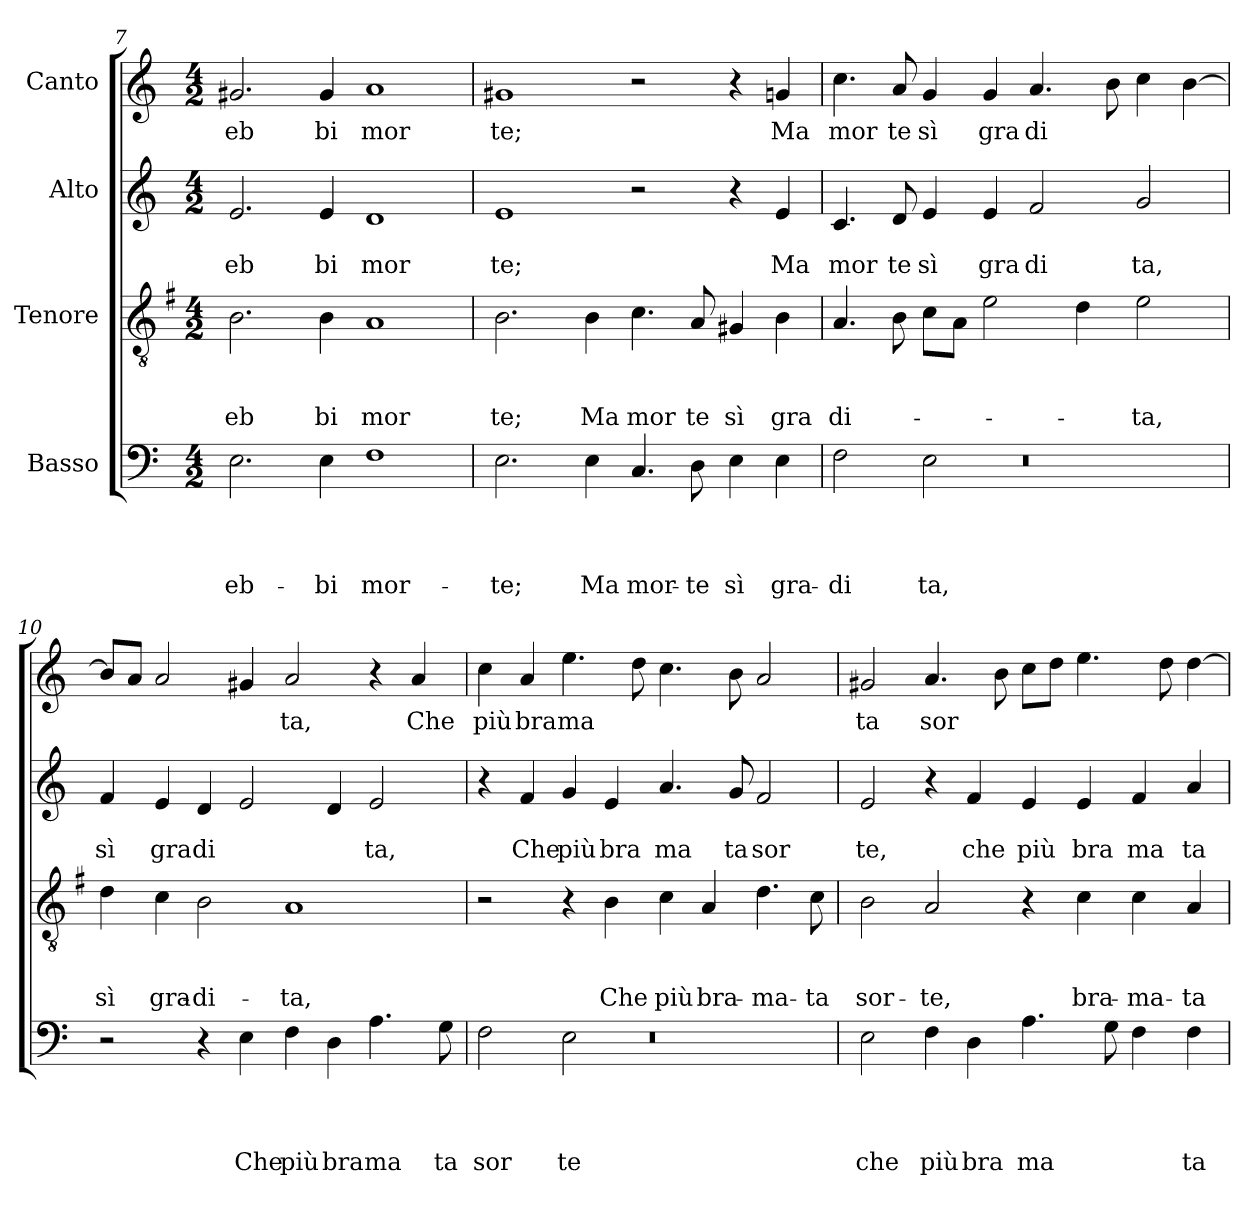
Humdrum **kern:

**kern	**text	**text	**text	**text	**kern	**text	**text	**text	**kern	**text	**text	**kern	**text
*part4	*part4	*part4	*part4	*part4	*part3	*part3	*part3	*part3	*part2	*part2	*part2	*part1	*part1
*staff4	*staff4	*staff4	*staff4	*staff4	*staff3	*staff3	*staff3	*staff3	*staff2	*staff2	*staff2	*staff1	*staff1
*I"Basso	*	*	*	*	*I"Tenore	*	*	*	*I"Alto	*	*	*I"Canto	*
*clefF4	*	*	*	*	*clefGv2	*	*	*	*clefG2	*	*	*clefG2	*
*	*	*	*	*	*ITrd-3c-5	*	*	*	*	*	*	*	*
*k[]	*	*	*	*	*k[]	*	*	*	*k[]	*	*	*k[]	*
*C:	*	*	*	*	*C:	*	*	*	*C:	*	*	*C:	*
*M4/2	*	*	*	*	*M4/2	*	*	*	*M4/2	*	*	*M4/2	*
=7	=7	=7	=7	=7	=7	=7	=7	=7	=7	=7	=7	=7	=7
!	!	!	!	!LO:LY:b	!	!	!	!LO:LY:b	!	!	!LO:LY:b	!	!LO:LY:b
2.E\	.	.	.	eb-	2.e\	.	.	eb	2.e/	.	eb	2.g#X/	eb
!	!	!	!	!LO:LY:b	!	!	!	!LO:LY:b	!	!	!LO:LY:b	!	!LO:LY:b
4E\	.	.	.	-bi	4e\	.	.	bi	4e/	.	bi	4g#/	bi
!	!	!	!	!LO:LY:b	!	!	!	!LO:LY:b	!	!	!LO:LY:b	!	!LO:LY:b
1F	.	.	.	mor-	1d	.	.	mor	1d	.	mor	1a	mor
=8	=8	=8	=8	=8	=8	=8	=8	=8	=8	=8	=8	=8	=8
!	!	!	!	!LO:LY:b	!	!	!	!LO:LY:b	!	!	!LO:LY:b	!	!LO:LY:b
2.E\	.	.	.	-te;	2.e\	.	.	te;	1e	.	te;	1g#X	te;
!	!	!	!	!LO:LY:b	!	!	!	!LO:LY:b	!	!	!	!	!
4E\	.	.	.	Ma	4e\	.	.	Ma	.	.	.	.	.
!	!	!	!	!LO:LY:b	!	!	!	!LO:LY:b	!	!	!	!	!
4.C/	.	.	.	mor-	4.f\	.	.	mor	2r	.	.	2r	.
!	!	!	!	!LO:LY:b	!	!	!	!LO:LY:b	!	!	!	!	!
8D\	.	.	.	-te	8d/	.	.	te	.	.	.	.	.
!	!	!	!	!LO:LY:b	!	!	!	!LO:LY:b	!	!	!	!	!
4E\	.	.	.	sì	4c#X/	.	.	sì	4r	.	.	4r	.
!	!	!	!	!LO:LY:b	!	!	!	!LO:LY:b	!	!	!LO:LY:b	!	!LO:LY:b
4E\	.	.	.	gra-	4e\	.	.	gra	4e/	.	Ma	4gn/	Ma
!!LO:LB:g=z
=9	=9	=9	=9	=9	=9	=9	=9	=9	=9	=9	=9	=9	=9
*^	*	*	*	*	*	*	*	*	*	*	*	*	*
*	*^	*	*	*	*	*	*	*	*	*	*	*	*	*
!	!	!LO:N:vis=1	!	!	!	!LO:LY:b	!	!	!	!LO:LY:b	!	!	!LO:LY:b	!	!LO:LY:b
2F\	2ryy	0r	.	.	.	-di	4.d/	.	.	di-	4.c/	.	mor	4.cc\	mor
!	!	!	!	!	!	!	!	!	!	!	!	!	!LO:LY:b	!	!LO:LY:b
.	.	.	.	.	.	.	8e\	.	.	.	8d/	.	te	8a/	te
!	!	!	!	!	!	!LO:LY:b	!	!	!	!	!	!	!LO:LY:b	!	!LO:LY:b
2ryy	2E\	.	.	.	.	ta,	8f\L	.	.	.	4e/	.	sì	4g/	sì
.	.	.	.	.	.	.	8d\J	.	.	.	.	.	.	.	.
!	!	!	!	!	!	!	!	!	!	!	!	!	!LO:LY:b	!	!LO:LY:b
.	.	.	.	.	.	.	2a\	.	.	.	4e/	.	gra	4g/	gra
!	!	!	!	!	!	!	!	!	!	!	!	!	!LO:LY:b	!	!LO:LY:b
1ryy	1ryy	.	.	.	.	.	.	.	.	.	2f/	.	di	4.a/	di
.	.	.	.	.	.	.	4g\	.	.	.	.	.	.	.	.
.	.	.	.	.	.	.	.	.	.	.	.	.	.	8b\	.
!	!	!	!	!	!	!	!	!	!	!LO:LY:b	!	!	!LO:LY:b	!	!
.	.	.	.	.	.	.	2a\	.	.	-ta,	2g/	.	ta,	4cc\	.
.	.	.	.	.	.	.	.	.	.	.	.	.	.	[<4b\	.
*v	*v	*v	*	*	*	*	*	*	*	*	*	*	*	*	*
=10	=10	=10	=10	=10	=10	=10	=10	=10	=10	=10	=10	=10	=10
!	!	!	!	!	!	!	!	!LO:LY:b	!	!	!LO:LY:b	!	!
2r	.	.	.	.	4g\	.	.	sì	4f/	.	sì	8b/L]	.
.	.	.	.	.	.	.	.	.	.	.	.	8a/J	.
!	!	!	!	!	!	!	!	!LO:LY:b	!	!	!LO:LY:b	!	!
.	.	.	.	.	4f\	.	.	gra-	4e/	.	gra	2a/	.
!	!	!	!	!	!	!	!	!LO:LY:b	!	!	!LO:LY:b	!	!
4r	.	.	.	.	2e\	.	.	-di-	4d/	.	di	.	.
!	!	!	!	!LO:LY:b	!	!	!	!	!	!	!	!	!
4E\	.	.	.	Che	.	.	.	.	2e/	.	.	4g#X/	.
!	!	!	!	!LO:LY:b	!	!	!	!LO:LY:b	!	!	!	!	!LO:LY:b
4F\	.	.	.	più	1d	.	.	-ta,	.	.	.	2a/	ta,
!	!	!	!	!LO:LY:b	!	!	!	!	!	!	!	!	!
4D\	.	.	.	bra	.	.	.	.	4d/	.	.	.	.
!	!	!	!	!LO:LY:b	!	!	!	!	!	!	!LO:LY:b	!	!
4.A\	.	.	.	ma	.	.	.	.	2e/	.	ta,	4r	.
!	!	!	!	!	!	!	!	!	!	!	!	!	!LO:LY:b
.	.	.	.	.	.	.	.	.	.	.	.	4a/	Che
!	!	!	!	!LO:LY:b	!	!	!	!	!	!	!	!	!
8G\	.	.	.	ta	.	.	.	.	.	.	.	.	.
=11	=11	=11	=11	=11	=11	=11	=11	=11	=11	=11	=11	=11	=11
*^	*	*	*	*	*	*	*	*	*	*	*	*	*
*	*^	*	*	*	*	*	*	*	*	*	*	*	*	*
!	!	!LO:N:vis=1	!	!	!	!LO:LY:b	!	!	!	!	!	!	!	!	!LO:LY:b
2F\	2ryy	0r	.	.	.	sor	2r	.	.	.	4r	.	.	4cc\	più
!	!	!	!	!	!	!	!	!	!	!	!	!	!LO:LY:b	!	!LO:LY:b
.	.	.	.	.	.	.	.	.	.	.	4f/	.	Che	4a/	bra
!	!	!	!	!	!	!LO:LY:b	!	!	!	!	!	!	!LO:LY:b	!	!LO:LY:b
2ryy	2E\	.	.	.	.	te	4r	.	.	.	4g/	.	più	4.ee\	ma
!	!	!	!	!	!	!	!	!	!	!LO:LY:b	!	!	!LO:LY:b	!	!
.	.	.	.	.	.	.	4e\	.	.	Che	4e/	.	bra	.	.
.	.	.	.	.	.	.	.	.	.	.	.	.	.	8dd\	.
!	!	!	!	!	!	!	!	!	!	!LO:LY:b	!	!	!LO:LY:b	!	!
1ryy	1ryy	.	.	.	.	.	4f\	.	.	più	4.a/	.	ma	4.cc\	.
!	!	!	!	!	!	!	!	!	!	!LO:LY:b	!	!	!	!	!
.	.	.	.	.	.	.	4d/	.	.	bra-	.	.	.	.	.
!	!	!	!	!	!	!	!	!	!	!	!	!	!LO:LY:b	!	!
.	.	.	.	.	.	.	.	.	.	.	8g/	.	ta	8b\	.
!	!	!	!	!	!	!	!	!	!	!LO:LY:b	!	!	!LO:LY:b	!	!
.	.	.	.	.	.	.	4.g\	.	.	-ma-	2f/	.	sor	2a/	.
!	!	!	!	!	!	!	!	!	!	!LO:LY:b	!	!	!	!	!
.	.	.	.	.	.	.	8f\	.	.	-ta	.	.	.	.	.
*v	*v	*v	*	*	*	*	*	*	*	*	*	*	*	*	*
=12	=12	=12	=12	=12	=12	=12	=12	=12	=12	=12	=12	=12	=12
!	!	!	!	!LO:LY:b	!	!	!	!LO:LY:b	!	!	!LO:LY:b	!	!LO:LY:b
2E\	.	.	.	che	2e\	.	.	sor-	2e/	.	te,	2g#X/	ta
!	!	!	!	!LO:LY:b	!	!	!	!LO:LY:b	!	!	!	!	!LO:LY:b
4F\	.	.	.	più	2d/	.	.	-te,	4r	.	.	4.a/	sor
!	!	!	!	!LO:LY:b	!	!	!	!	!	!	!LO:LY:b	!	!
4D\	.	.	.	bra	.	.	.	.	4f/	.	che	.	.
.	.	.	.	.	.	.	.	.	.	.	.	8b\	.
!	!	!	!	!LO:LY:b	!	!	!	!	!	!	!LO:LY:b	!	!
4.A\	.	.	.	ma	4r	.	.	.	4e/	.	più	8cc\L	.
.	.	.	.	.	.	.	.	.	.	.	.	8dd\J	.
!	!	!	!	!	!	!	!	!LO:LY:b	!	!	!LO:LY:b	!	!
.	.	.	.	.	4f\	.	.	bra-	4e/	.	bra	4.ee\	.
8G\	.	.	.	.	.	.	.	.	.	.	.	.	.
!	!	!	!	!	!	!	!	!LO:LY:b	!	!	!LO:LY:b	!	!
4F\	.	.	.	.	4f\	.	.	-ma-	4f/	.	ma	.	.
.	.	.	.	.	.	.	.	.	.	.	.	8dd\	.
!	!	!	!	!LO:LY:b	!	!	!	!LO:LY:b	!	!	!LO:LY:b	!	!
4F\	.	.	.	ta	4d/	.	.	-ta	4a/	.	ta	[>4dd\	.
=	=	=	=	=	=	=	=	=	=	=	=	=	=
*-	*-	*-	*-	*-	*-	*-	*-	*-	*-	*-	*-	*-	*-
